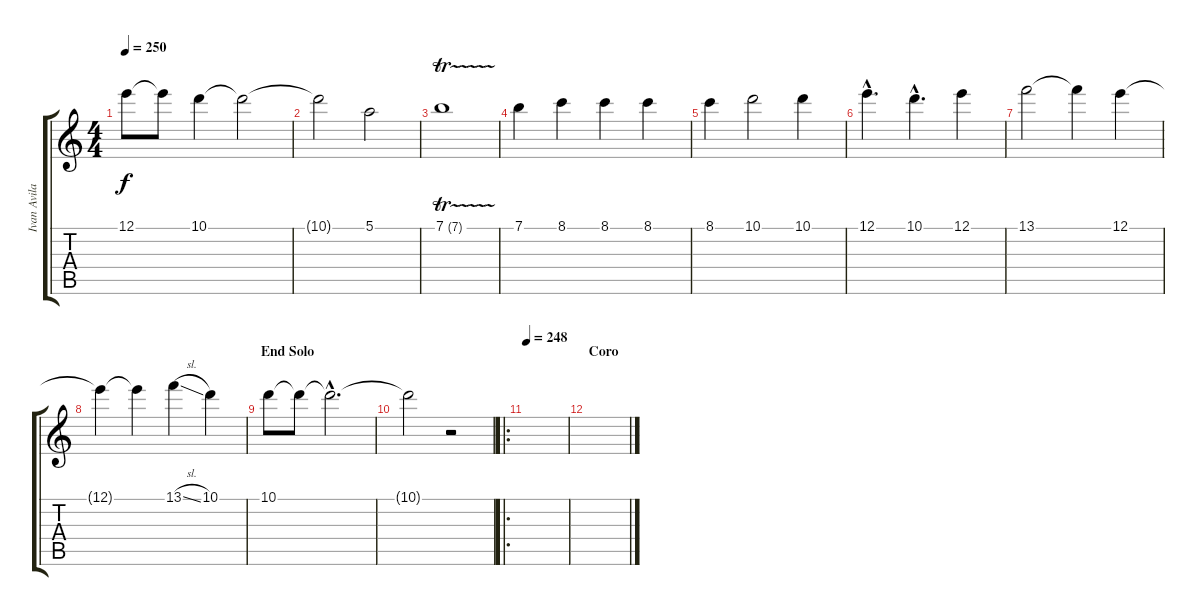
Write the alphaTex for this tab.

\track ("Ivan Avila" "Ivan Avila") {instrument distortionguitar}
\staff {score tabs}
\tuning (E4 B3 G3 D3 A2 E2) {hide}
\ts (4 4)
\tempo 250
\clef g2
\ks c
12.1{t}.8{dy f} 12.1{t}.8 10.1.4 10.1{t}.2 |
10.1{t}.2 5.1.2 |
7.1{tr (7 16)}.1 |
7.1.4 8.1.4 8.1.4 8.1.4 |
8.1.4 10.1.2 10.1.4 |
12.1{hac}.4{d} 10.1{hac}.4{d} 12.1.4 |
13.1.2 13.1{t}.4 12.1.4 |
12.1{t}.4 12.1{t}.4 13.1{sl}.4 10.1.4{volume 2} |
\section ("" "End Solo")
10.1.8 10.1{t}.8 10.1{hac t}.2{d} |
10.1{t}.2 r.2{volume 13} |
\ro
\tempo 248
|
\section ("" "Coro")
